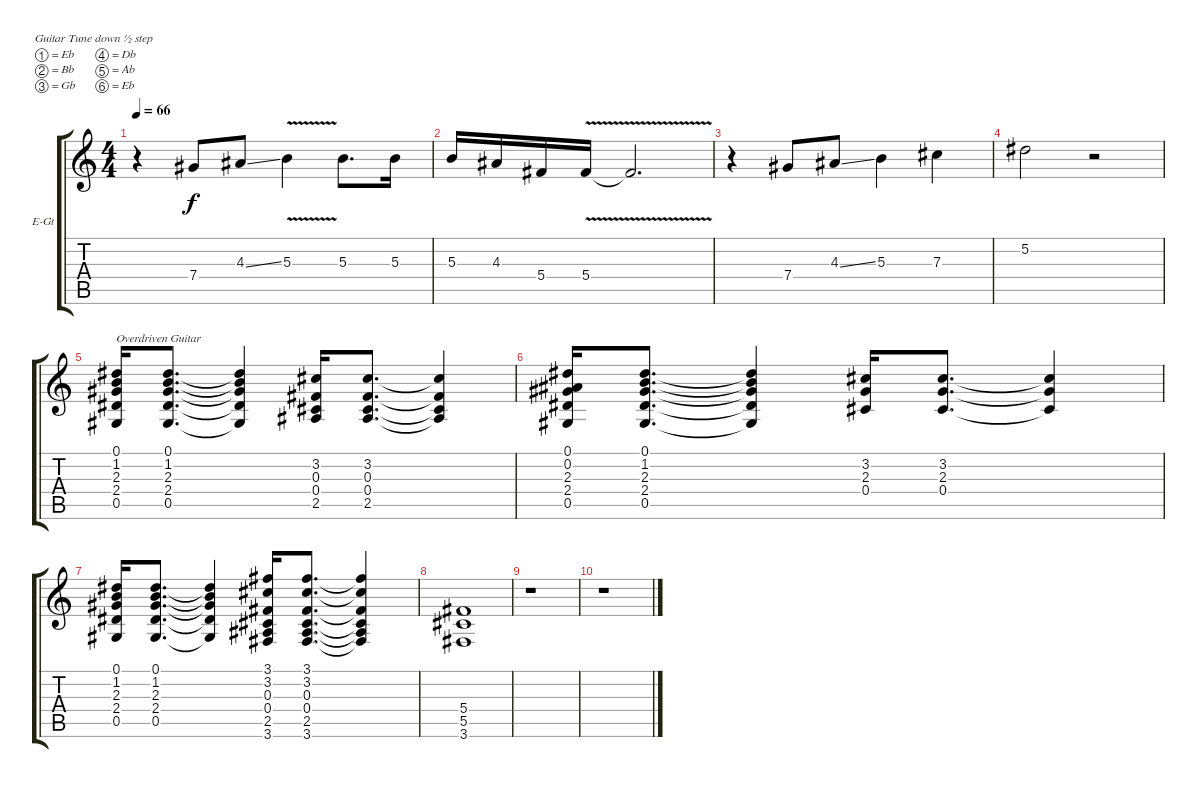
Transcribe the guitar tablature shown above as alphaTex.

\bracketExtendMode groupsimilarinstruments
\firstSystemTrackNameOrientation horizontal
\otherSystemsTrackNameOrientation horizontal
\track ("Lead Guitar (Kirk)" "E-Gt") {instrument overdrivenguitar}
\staff {score tabs}
\tuning (Eb4 Bb3 Gb3 Db3 Ab2 Eb2)
\ts (4 4)
\tempo 66
\clef g2
\ks c
r.4{dy f} 7.4.8 4.3{ss}.8 5.3{v}.4 5.3.8{d} 5.3.16 |
5.3.16 4.3.16 5.4.16 5.4{v}.16 5.4{v t}.2{d} |
r.4 7.4.8 4.3{ss}.8 5.3.4 7.3.4 |
5.2.2 r.2 |
(0.1 1.2 2.3 2.4 0.5).16{txt "Overdriven Guitar"} (0.1 1.2 2.3 2.4 0.5).8{d} (0.1{t} 1.2{t} 2.3{t} 2.4{t} 0.5{t}).4 (3.2 0.3 0.4 2.5).16 (3.2 0.3 0.4 2.5).8{d} (3.2{t} 0.3{t} 0.4{t} 2.5{t}).4 |
(0.1 0.2 2.3 2.4 0.5).16 (0.1 1.2 2.3 2.4 0.5).8{d} (0.1{t} 1.2{t} 2.3{t} 2.4{t} 0.5{t}).4 (3.2 2.3 0.4).16 (3.2 2.3 0.4).8{d} (3.2{t} 2.3{t} 0.4{t}).4 |
(0.1 1.2 2.3 2.4 0.5).16 (0.1 1.2 2.3 2.4 0.5).8{d} (0.1{t} 1.2{t} 2.3{t} 2.4{t} 0.5{t}).4 (3.1 3.2 0.3 0.4 2.5 3.6).16 (3.1 3.2 0.3 0.4 2.5 3.6).8{d} (3.1{t} 3.2{t} 0.3{t} 0.4{t} 2.5{t} 3.6{t}).4 |
(5.4 5.5 3.6).1 |
r.1 |
r.1
